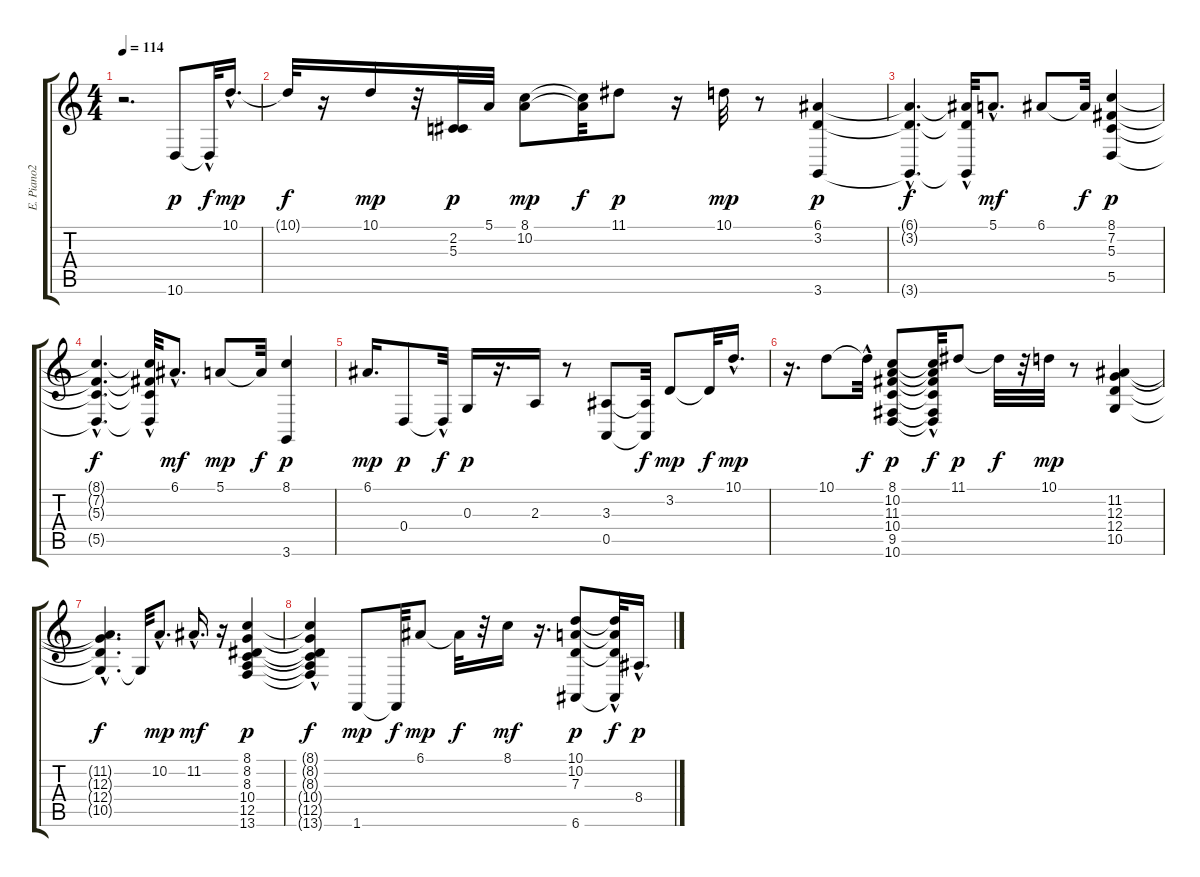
\track (" E. Piano2*merged" " E. Piano2") {instrument electricpiano1}
\staff {score tabs}
\tuning (E4 B3 G3 D3 A2 E2) {hide}
\ts (4 4)
\tempo 114
\clef g2
\ks c
r.2{d dy p instrument electricpiano1} 10.6.8 10.6{hac t}.32{dy f} 10.1{hac}.16{d dy mp} |
10.1{t}.32{dy f} r.16 10.1.16{dy mp} r.32 (2.2 5.3).32{dy p} 5.1.32 (8.1 10.2).8{dy mp} (8.1{t} 10.2{t}).32{dy f} 11.1.8{dy p} r.16 10.1.32{dy mp} r.8 (6.1 3.2 3.6).4{dy p} |
(6.1{hac t} 3.2{hac t} 3.6{hac t}).4{d dy f} (6.1{t} 3.2{hac t} 3.6{t}).32 5.1{hac}.8{d dy mf} 6.1.8 6.1{t}.32{dy f} (8.1 7.2 5.3 5.5).4{dy p} |
(8.1{hac t} 7.2{hac t} 5.3{hac t} 5.5{hac t}).4{d dy f} (8.1{hac t} 7.2{t} 5.3{hac t} 5.5{hac t}).32 6.1{hac}.8{d dy mf} 5.1.8{dy mp} 5.1{t}.32{dy f} (8.1 3.6).4{dy p} |
6.1.16{d dy mp} 0.4.8{dy p} 0.4{hac t}.32{dy f} 0.3.16{dy p} r.16{d} 2.3.16 r.8 (3.3 0.5).8 (3.3{t} 0.5{t}).32{dy f} 3.2.8{dy mp} 3.2{t}.32{dy f} 10.1{hac}.16{d dy mp} |
r.16{d} 10.1.8 10.1{hac t}.32{dy f} (8.1 10.2 11.3 10.4 9.5 10.6).8{dy p} (8.1{t} 10.2{t} 11.3{hac t} 10.4{hac t} 9.5{t} 10.6{hac t}).32{dy f} 11.1.8{dy p} 11.1{t}.32{dy f} r.32 10.1.32{dy mp} r.8 (11.2 12.3 12.4 10.5).4 |
(11.2{t} 12.3{t} 12.4{t} 10.5{hac t}).4{d dy f} 10.5{t}.32 10.2{hac}.8{d dy mp} 11.2{hac}.16{d dy mf} r.16 (8.1 8.2 8.3 10.4 12.5 13.6).4{dy p} |
(8.1{t} 8.2{t} 8.3{t} 10.4{t} 12.5{hac t} 13.6{t}).4{dy f} 1.6.8{dy mp} 1.6{t}.32{dy f} 6.1.8{dy mp} 6.1{t}.32{dy f} r.32 8.1.16{dy mf} r.16{d} (10.1 10.2 7.3 6.6).8{dy p} (10.1{t} 10.2{t} 7.3{t} 6.6{hac t}).32{dy f} 8.4{hac}.16{d dy p}
